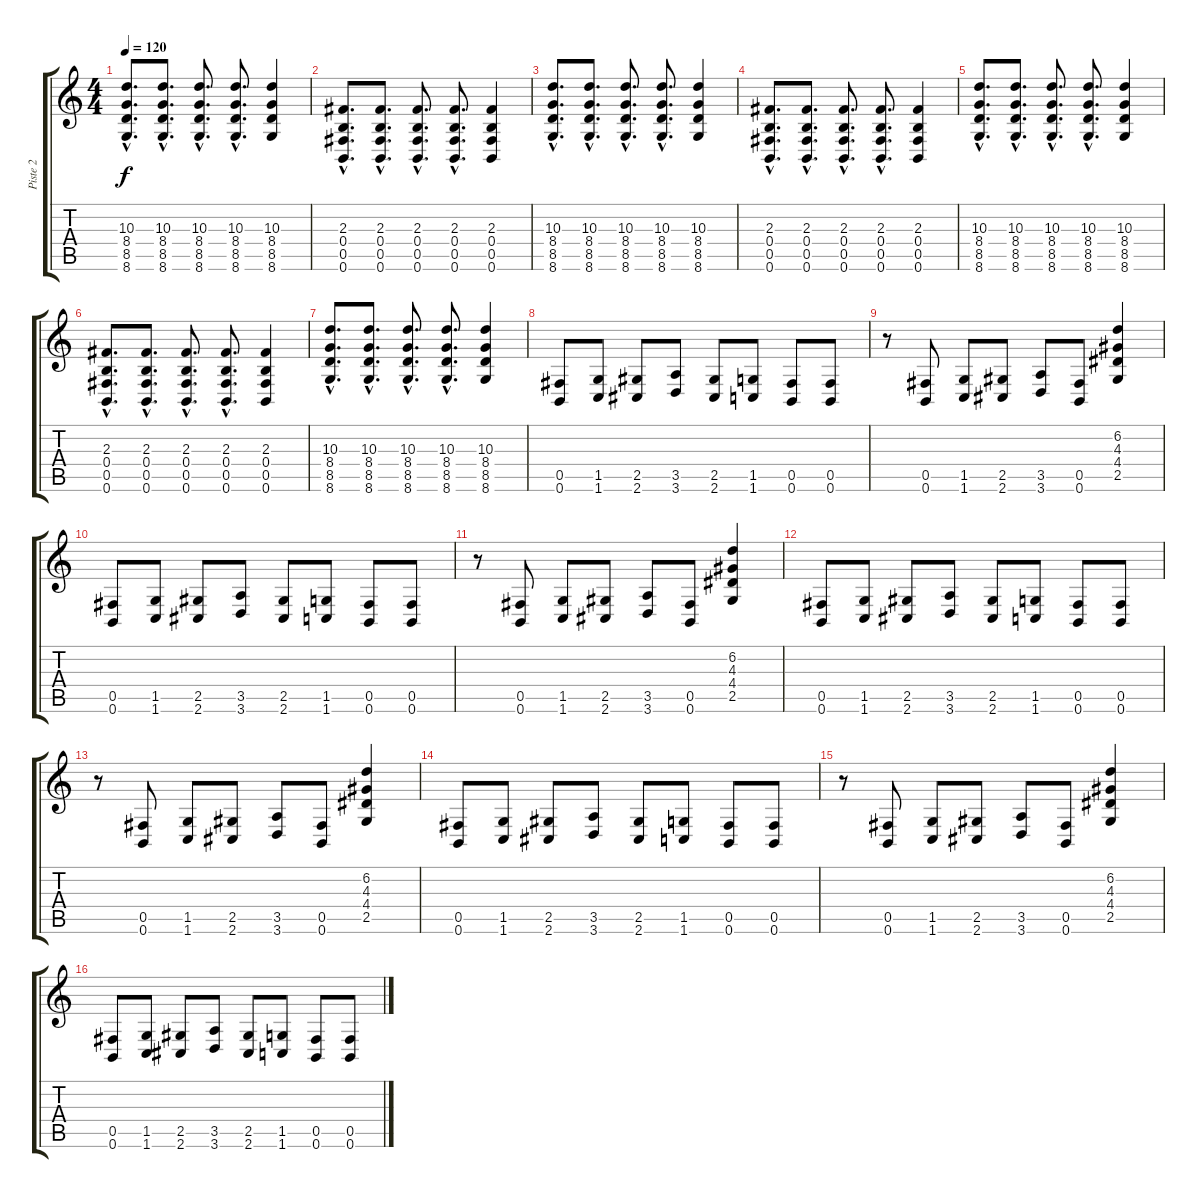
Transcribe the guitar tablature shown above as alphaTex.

\track ("Piste 2" "Piste 2") {instrument distortionguitar}
\staff {score tabs}
\tuning (Db4 Ab3 E3 B2 Gb2 B1) {hide}
\ts (4 4)
\tempo 120
\clef g2
\ks c
(10.3{hac} 8.4{hac} 8.5{hac} 8.6{hac}).8{d dy f} (10.3{hac} 8.4{hac} 8.5{hac} 8.6{hac}).8{d} (10.3{hac} 8.4{hac} 8.5{hac} 8.6{hac}).8{d} (10.3{hac} 8.4{hac} 8.5{hac} 8.6{hac}).8{d} (10.3 8.4 8.5 8.6).4 |
(2.3{hac} 0.4{hac} 0.5{hac} 0.6{hac}).8{d} (2.3{hac} 0.4{hac} 0.5{hac} 0.6{hac}).8{d} (2.3{hac} 0.4{hac} 0.5{hac} 0.6{hac}).8{d} (2.3{hac} 0.4{hac} 0.5{hac} 0.6{hac}).8{d} (2.3 0.4 0.5 0.6).4 |
(10.3{hac} 8.4{hac} 8.5{hac} 8.6{hac}).8{d} (10.3{hac} 8.4{hac} 8.5{hac} 8.6{hac}).8{d} (10.3{hac} 8.4{hac} 8.5{hac} 8.6{hac}).8{d} (10.3{hac} 8.4{hac} 8.5{hac} 8.6{hac}).8{d} (10.3 8.4 8.5 8.6).4 |
(2.3{hac} 0.4{hac} 0.5{hac} 0.6{hac}).8{d} (2.3{hac} 0.4{hac} 0.5{hac} 0.6{hac}).8{d} (2.3{hac} 0.4{hac} 0.5{hac} 0.6{hac}).8{d} (2.3{hac} 0.4{hac} 0.5{hac} 0.6{hac}).8{d} (2.3 0.4 0.5 0.6).4 |
(10.3{hac} 8.4{hac} 8.5{hac} 8.6{hac}).8{d} (10.3{hac} 8.4{hac} 8.5{hac} 8.6{hac}).8{d} (10.3{hac} 8.4{hac} 8.5{hac} 8.6{hac}).8{d} (10.3{hac} 8.4{hac} 8.5{hac} 8.6{hac}).8{d} (10.3 8.4 8.5 8.6).4 |
(2.3{hac} 0.4{hac} 0.5{hac} 0.6{hac}).8{d} (2.3{hac} 0.4{hac} 0.5{hac} 0.6{hac}).8{d} (2.3{hac} 0.4{hac} 0.5{hac} 0.6{hac}).8{d} (2.3{hac} 0.4{hac} 0.5{hac} 0.6{hac}).8{d} (2.3 0.4 0.5 0.6).4 |
(10.3{hac} 8.4{hac} 8.5{hac} 8.6{hac}).8{d} (10.3{hac} 8.4{hac} 8.5{hac} 8.6{hac}).8{d} (10.3{hac} 8.4{hac} 8.5{hac} 8.6{hac}).8{d} (10.3{hac} 8.4{hac} 8.5{hac} 8.6{hac}).8{d} (10.3 8.4 8.5 8.6).4 |
(0.5 0.6).8 (1.5 1.6).8 (2.5 2.6).8 (3.5 3.6).8 (2.5 2.6).8 (1.5 1.6).8 (0.5 0.6).8 (0.5 0.6).8 |
r.8 (0.5 0.6).8 (1.5 1.6).8 (2.5 2.6).8 (3.5 3.6).8 (0.5 0.6).8 (6.2 4.3 4.4 2.5).4 |
(0.5 0.6).8 (1.5 1.6).8 (2.5 2.6).8 (3.5 3.6).8 (2.5 2.6).8 (1.5 1.6).8 (0.5 0.6).8 (0.5 0.6).8 |
r.8 (0.5 0.6).8 (1.5 1.6).8 (2.5 2.6).8 (3.5 3.6).8 (0.5 0.6).8 (6.2 4.3 4.4 2.5).4 |
(0.5 0.6).8 (1.5 1.6).8 (2.5 2.6).8 (3.5 3.6).8 (2.5 2.6).8 (1.5 1.6).8 (0.5 0.6).8 (0.5 0.6).8 |
r.8 (0.5 0.6).8 (1.5 1.6).8 (2.5 2.6).8 (3.5 3.6).8 (0.5 0.6).8 (6.2 4.3 4.4 2.5).4 |
(0.5 0.6).8 (1.5 1.6).8 (2.5 2.6).8 (3.5 3.6).8 (2.5 2.6).8 (1.5 1.6).8 (0.5 0.6).8 (0.5 0.6).8 |
r.8 (0.5 0.6).8 (1.5 1.6).8 (2.5 2.6).8 (3.5 3.6).8 (0.5 0.6).8 (6.2 4.3 4.4 2.5).4 |
(0.5 0.6).8 (1.5 1.6).8 (2.5 2.6).8 (3.5 3.6).8 (2.5 2.6).8 (1.5 1.6).8 (0.5 0.6).8 (0.5 0.6).8
